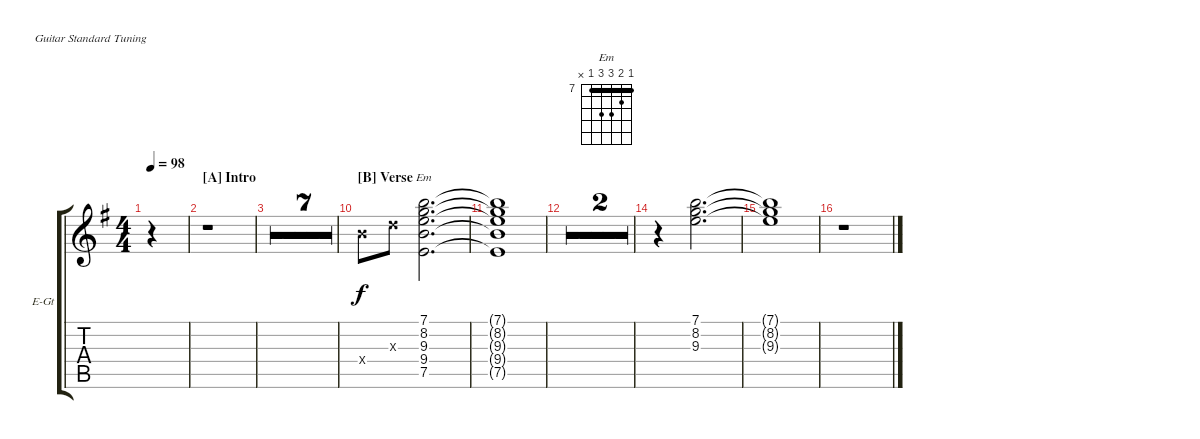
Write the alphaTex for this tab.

\defaultSystemsLayout 4
\bracketExtendMode groupsimilarinstruments
\firstSystemTrackNameOrientation horizontal
\otherSystemsTrackNameOrientation horizontal
\track ("Ambient Guitar " "E-Gt") {multiBarRest instrument electricguitarclean}
\staff {score tabs}
\tuning (E4 B3 G3 D3 A2 E2)
\chord ("Em" 7 8 9 9 7 x) {firstfret 7 showfingering false barre 7}
\ts (4 4)
\ac
\tempo 98
\clef g2
\ks g
r.4{dy f instrument electricguitarclean} |
\section ("A" "Intro")
r.1 |
r.1 |
r.1 |
r.1 |
r.1 |
r.1 |
r.1 |
r.1 |
\section ("B" "Verse")
9.4{x}.8 7.3{x}.8 (7.5 9.4 9.3 8.2 7.1).2{d ch "Em"} |
(7.5{t} 9.4{t} 9.3{t} 8.2{t} 7.1{t}).1 |
r.1 |
r.1 |
r.4 (9.3 8.2 7.1).2{d} |
(9.3{t} 8.2{t} 7.1{t}).1 |
r.1
